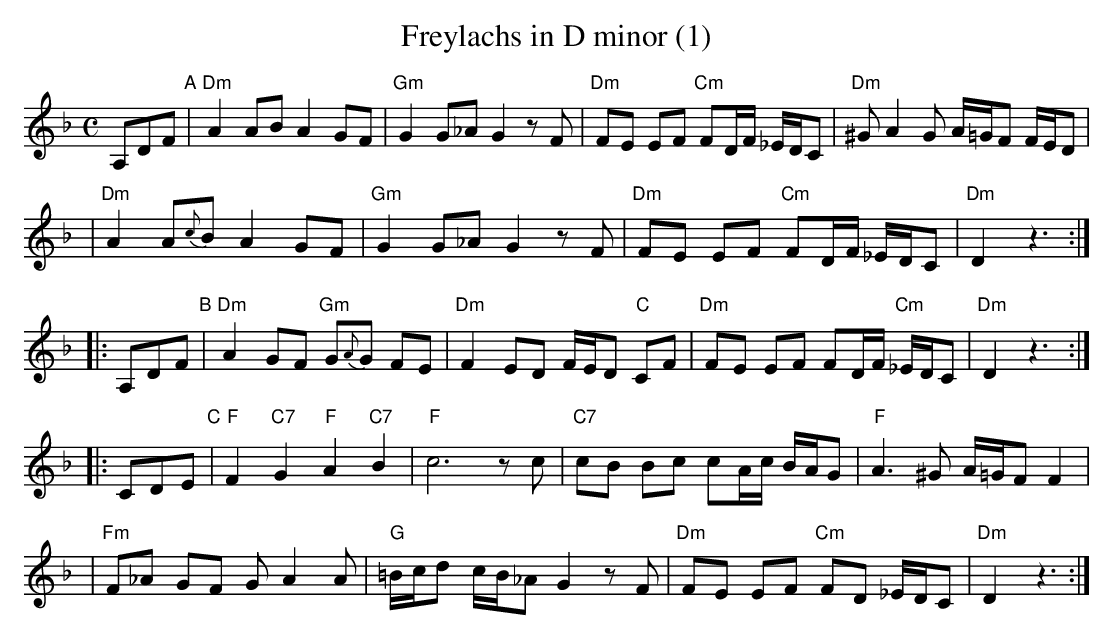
X:1
T: Freylachs in D minor (1)
M: C
L: 1/8
K: Dm
A,DF "A"\
| "Dm"A2 AB A2 GF | "Gm"G2 G_A G2 zF | "Dm"FE EF "Cm"FD/F/ _E/D/C | "Dm"^GA2G A/=G/F F/E/D |
| "Dm"A2 A{c}B A2 GF | "Gm"G2 G_A G2 zF | "Dm"FE EF "Cm"FD/F/ _E/D/C | "Dm"D2 z3 :|
|: A,DF "B"\
| "Dm"A2 GF "Gm"G{A}G FE | "Dm"F2 ED F/E/D "C"CF | "Dm"FE EF FD/F/ "Cm"_E/D/C | "Dm"D2 z3 :|
|: CDE "C"\
| "F"F2 "C7"G2 "F"A2 "C7"B2 | "F"c6 zc | "C7"cB Bc cA/c/ B/A/G | "F"A3 ^G A/=G/F F2 |
| "Fm"F_A GF GA2 A | "G"=B/c/d c/B/_A G2 zF | "Dm"FE EF "Cm"FD _E/D/C | "Dm"D2 z3 :|
